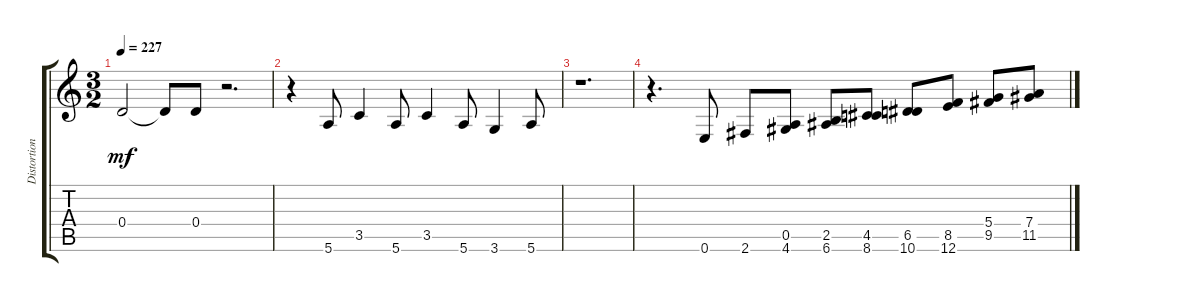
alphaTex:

\track ("Distortion Guitar" "Distortion") {instrument distortionguitar}
\staff {score tabs}
\tuning (E4 B3 G3 D3 A2 E2) {hide}
\ts (3 2)
\tempo 227
\clef g2
\ks c
0.4.2{dy mf} 0.4{t}.8 0.4.8 r.2{d} |
r.4 5.6.8 3.5.4 5.6.8 3.5.4 5.6.8 3.6.4 5.6.8 |
r.1{d} |
r.4{d} 0.6.8 2.6.8 (0.5 4.6).8 (2.5 6.6).8 (4.5 8.6).8 (6.5 10.6).8 (8.5 12.6).8 (5.4 9.5).8 (7.4 11.5).8
